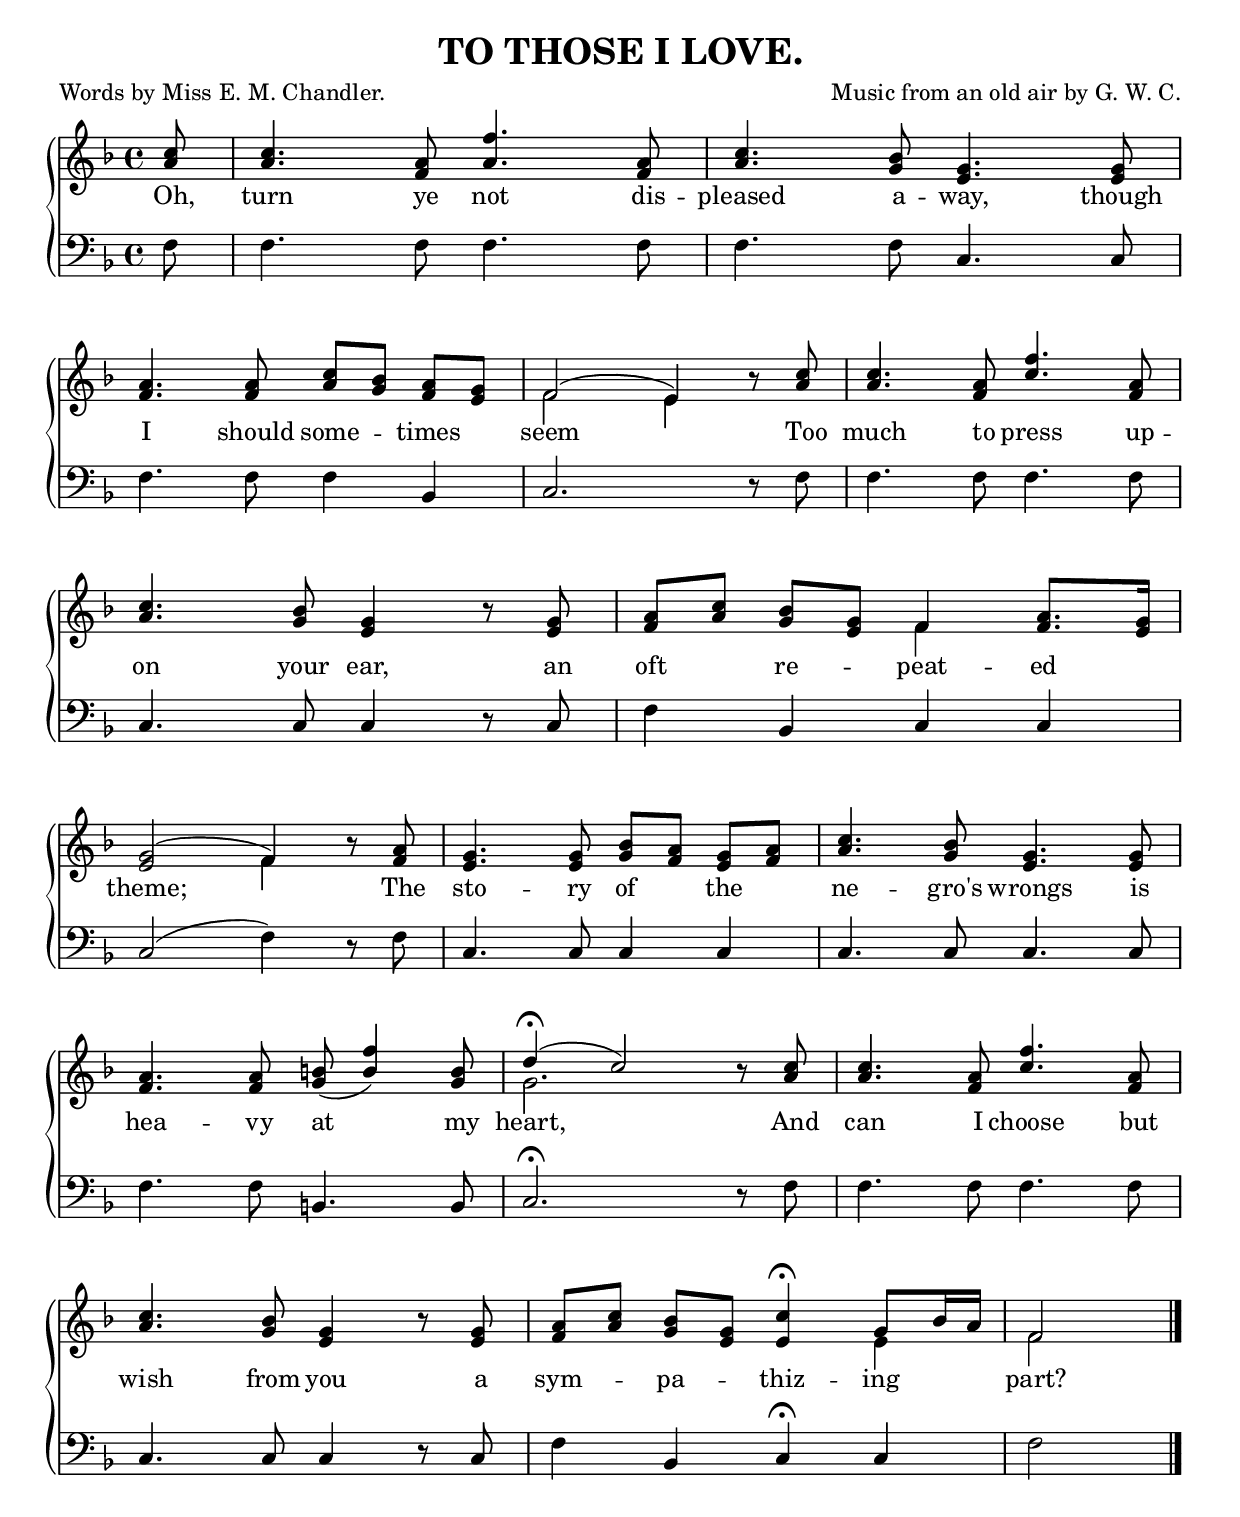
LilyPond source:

\version "2.10"
\include "english.ly"

\header {
  title = "TO THOSE I LOVE."
  poet = "Words by Miss E. M. Chandler."
  composer = "Music from an old air by G. W. C."
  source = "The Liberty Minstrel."
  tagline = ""
}

words = \lyrics {
  Oh, turn ye not dis -- pleased a -- way, though
  I should some -- times seem Too much to press up --
  on your ear, an oft re -- peat -- ed
  theme; The sto -- ry of the ne -- gro's wrongs is
  hea -- vy at my heart, And can I choose but
  wish from you a sym -- pa -- thiz -- ing part?
}

trebleOne = \relative c' {
  \key f \major
  \time 4/4
  \clef treble
  \autoBeamOff
  \override Staff.TimeSignature #'style = #'()
  \stemUp
 
  \partial 8 <a' c>8 |
      <a c>4. <f a>8 <a f'>4. <f a>8 |
      <a c>4. <g bf>8 <e g>4. <e g>8 |
  
  \break    
  <f a>4. <f a>8 <a c>[ <g bf>] <f a>[ <e g>] |
      \slurUp f2( e4) r8 <a c> |
      <a c>4. <f a>8 <c' f>4. <f, a>8 |

  \break
  <a c>4. <g bf>8 <e g>4 r8 <e g> |
      <f a>[ <a c>] <g bf>[ <e g>] f4 <f a>8.[ <e g>16] |

  \break
  <e g>2( f4) r8 <f a>8 |
      <e g>4. <e g>8 <g bf>[ <f a>] <e g>[ <f a>] |
      <a c>4. <g bf>8 <e g>4. <e g>8 |
  
  \break
  <f a>4. <f a>8 \slurDown <g b>8( <b f'>4) <g b>8 |
      \slurUp d'4^\fermata( c2) r8 <a c> |
      <a c>4. <f a>8 <c' f>4. <f, a>8 |

  <a c>4. <g bf>8 <e g>4 r8 <e g> |
      <f a>[ <a c>] <g bf>[ <e g>] <e c'>4^\fermata g8[ bf16a] |
      f2 \bar "|."
}

trebleTwo = \relative c' {
  \key f \major
  \time 4/4
  \clef treble
  \autoBeamOff
  \override Staff.TimeSignature #'style = #'()
  \stemDown
 
  \partial 8 s8 |
      s1 |
      s1 |
  
  \break    
  s1 |
      f2 e4 s4 |
      s1 |
      
  \break
   s1  |
      s4 s4 f4 s4 |
  
  \break    
  s2 f4 s4 |
      s1 |
      s1 |
    
  \break    
  s1 |
      g2. s4 |
      s1 |
      
  \break    
  s1 |
      s2 s4 e4 |
      f2 \bar "|."
}
  
bass =  \relative c {
  \key f \major
  \time 4/4
  \clef bass
  \autoBeamOff
  \override Staff.TimeSignature #'style = #'()
  \override Stem #'neutral-direction = #up

 \partial 8 f8 |
  f4. f8 f4. f8 |
  f4. f8 c4. c8 |

  f4. f8 f4 bf, |
  c2. r8 f |
  f4. f8 f4. f8 |

  c4. c8 c4 r8 c |
  f4 bf, c c |

  c2( f4) r8 f |
  c4. c8 c4 c |
  c4. c8 c4. c8 |
  
  f4. f8 b,4. b8 |
  c2.\fermata r8 f |
  f4. f8 f4. f8 |

  c4. c8 c4 r8 c |
  f4 bf, c\fermata c |
  f2 \bar "|."
  
}


\score { 
  \new ChoirStaff \with{systemStartDelimiter = #'SystemStartBrace }	
   <<
     \new Staff = "upper"  
        << 
     \new Voice = "trebleOne" { \trebleOne }
     \new Voice = "trebleTwo" { \trebleTwo }
        >>
     \new Lyrics \lyricsto "trebleOne" { \words }
     \new Staff = "lower"  \new Voice = "bass" { \bass }
   >>
   

\layout {
	indent=0
	\context { \Staff \override Rest #'style = #'classical }
	\context { \Score \remove "Bar_number_engraver" }
	  }
	  
\midi { \context { \Score tempoWholesPerMinute = #(ly:make-moment 100 4 ) }}    
   }
   
%%Transcriber's Notes:

%%5th system, bass staff, 1st bar: changed B-flat to B-natural to match treble; 2nd bar: added missing fermata.

%%Last system, last bar, bass: changed discordant G to F.
